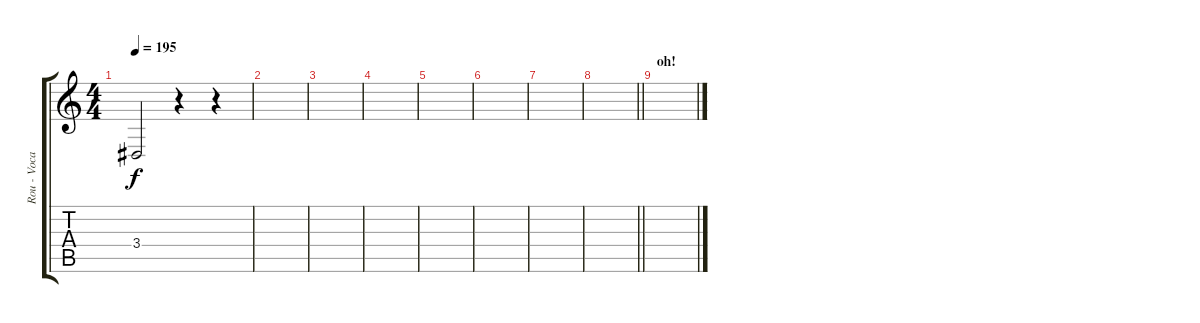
\track ("Rou - Vocals" "Rou - Voca") {instrument clarinet}
\staff {score tabs}
\tuning (D4 A3 F3 C3 G2 C2) {hide}
\ts (4 4)
\tempo 195
\clef g2
\ks c
3.4.2{dy f} r.4 r.4 |
|
|
|
|
|
|
\barLineRight lightlight
|
\section ("" "oh!")
